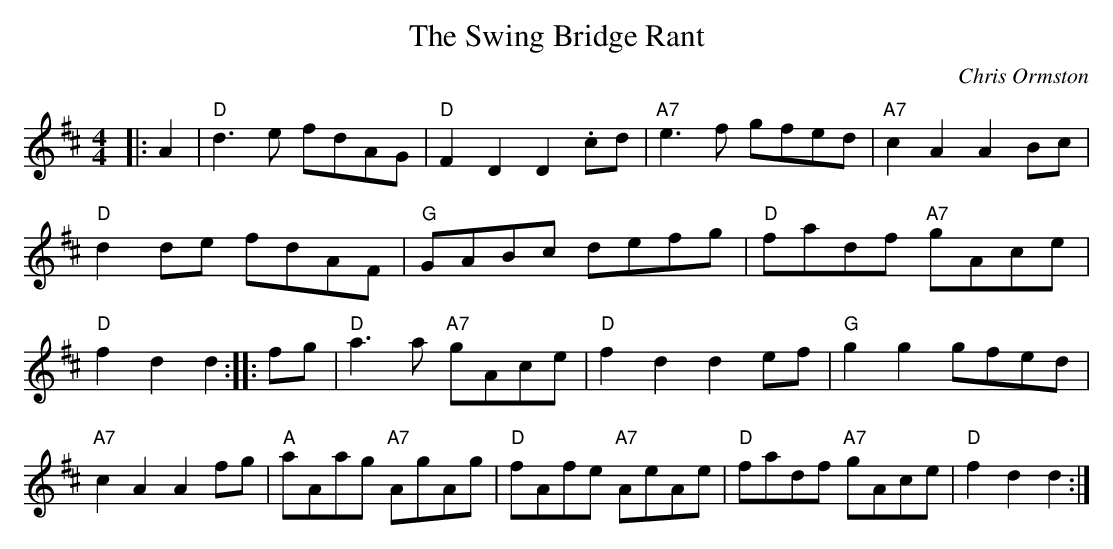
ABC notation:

X:1
T:Swing Bridge Rant, The
C:Chris Ormston
M:4/4
L:1/8
E:10
K:D
|:A2|"D"d3 e fdAG|"D"F2 D2 D2.cd|"A7"e3 f gfed|"A7"c2 A2 A2 Bc|\
"D"d2 de fdAF|"G"GABc defg|"D"fadf "A7"gAce|"D"f2 d2 d2::\
fg|"D"a3 a "A7"gAce|"D"f2 d2 d2 ef|"G"g2 g2 gfed|"A7"c2 A2 A2 fg|\
"A"aAag "A7"AgAg|"D"fAfe "A7"AeAe|"D"fadf "A7"gAce|"D"f2 d2 d2:|**
